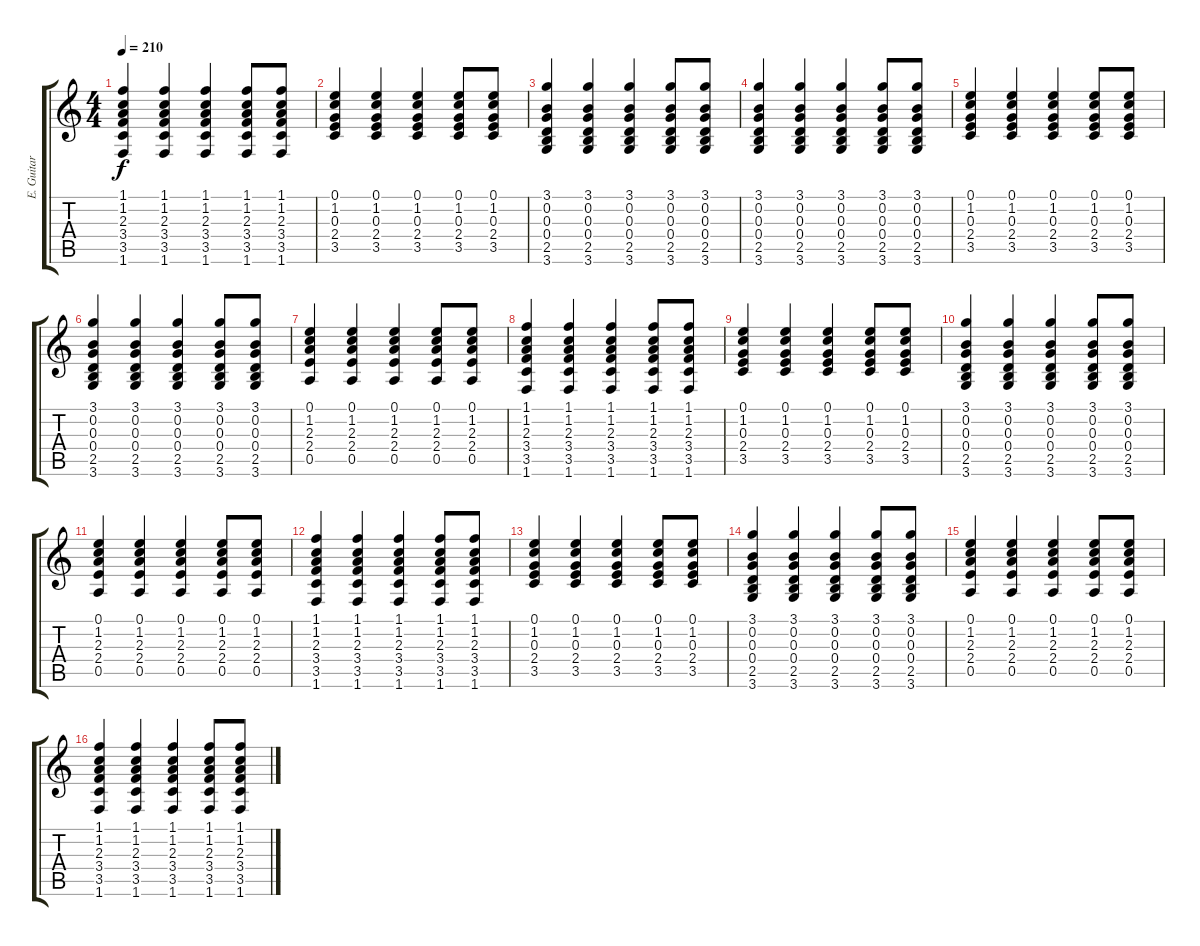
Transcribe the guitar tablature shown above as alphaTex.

\track ("E. Guitar II" "E. Guitar ") {instrument overdrivenguitar}
\staff {score tabs}
\tuning (E4 B3 G3 D3 A2 E2) {hide}
\ts (4 4)
\tempo 210
\clef g2
\ks c
(1.1 1.2 2.3 3.4 3.5 1.6).4{dy f} (1.1 1.2 2.3 3.4 3.5 1.6).4 (1.1 1.2 2.3 3.4 3.5 1.6).4 (1.1 1.2 2.3 3.4 3.5 1.6).8 (1.1 1.2 2.3 3.4 3.5 1.6).8 |
(0.1 1.2 0.3 2.4 3.5).4 (0.1 1.2 0.3 2.4 3.5).4 (0.1 1.2 0.3 2.4 3.5).4 (0.1 1.2 0.3 2.4 3.5).8 (0.1 1.2 0.3 2.4 3.5).8 |
(3.1 0.2 0.3 0.4 2.5 3.6).4 (3.1 0.2 0.3 0.4 2.5 3.6).4 (3.1 0.2 0.3 0.4 2.5 3.6).4 (3.1 0.2 0.3 0.4 2.5 3.6).8 (3.1 0.2 0.3 0.4 2.5 3.6).8 |
(3.1 0.2 0.3 0.4 2.5 3.6).4 (3.1 0.2 0.3 0.4 2.5 3.6).4 (3.1 0.2 0.3 0.4 2.5 3.6).4 (3.1 0.2 0.3 0.4 2.5 3.6).8 (3.1 0.2 0.3 0.4 2.5 3.6).8 |
(0.1 1.2 0.3 2.4 3.5).4 (0.1 1.2 0.3 2.4 3.5).4 (0.1 1.2 0.3 2.4 3.5).4 (0.1 1.2 0.3 2.4 3.5).8 (0.1 1.2 0.3 2.4 3.5).8 |
(3.1 0.2 0.3 0.4 2.5 3.6).4 (3.1 0.2 0.3 0.4 2.5 3.6).4 (3.1 0.2 0.3 0.4 2.5 3.6).4 (3.1 0.2 0.3 0.4 2.5 3.6).8 (3.1 0.2 0.3 0.4 2.5 3.6).8 |
(0.1 1.2 2.3 2.4 0.5).4 (0.1 1.2 2.3 2.4 0.5).4 (0.1 1.2 2.3 2.4 0.5).4 (0.1 1.2 2.3 2.4 0.5).8 (0.1 1.2 2.3 2.4 0.5).8 |
(1.1 1.2 2.3 3.4 3.5 1.6).4 (1.1 1.2 2.3 3.4 3.5 1.6).4 (1.1 1.2 2.3 3.4 3.5 1.6).4 (1.1 1.2 2.3 3.4 3.5 1.6).8 (1.1 1.2 2.3 3.4 3.5 1.6).8 |
(0.1 1.2 0.3 2.4 3.5).4 (0.1 1.2 0.3 2.4 3.5).4 (0.1 1.2 0.3 2.4 3.5).4 (0.1 1.2 0.3 2.4 3.5).8 (0.1 1.2 0.3 2.4 3.5).8 |
(3.1 0.2 0.3 0.4 2.5 3.6).4 (3.1 0.2 0.3 0.4 2.5 3.6).4 (3.1 0.2 0.3 0.4 2.5 3.6).4 (3.1 0.2 0.3 0.4 2.5 3.6).8 (3.1 0.2 0.3 0.4 2.5 3.6).8 |
(0.1 1.2 2.3 2.4 0.5).4 (0.1 1.2 2.3 2.4 0.5).4 (0.1 1.2 2.3 2.4 0.5).4 (0.1 1.2 2.3 2.4 0.5).8 (0.1 1.2 2.3 2.4 0.5).8 |
(1.1 1.2 2.3 3.4 3.5 1.6).4 (1.1 1.2 2.3 3.4 3.5 1.6).4 (1.1 1.2 2.3 3.4 3.5 1.6).4 (1.1 1.2 2.3 3.4 3.5 1.6).8 (1.1 1.2 2.3 3.4 3.5 1.6).8 |
(0.1 1.2 0.3 2.4 3.5).4 (0.1 1.2 0.3 2.4 3.5).4 (0.1 1.2 0.3 2.4 3.5).4 (0.1 1.2 0.3 2.4 3.5).8 (0.1 1.2 0.3 2.4 3.5).8 |
(3.1 0.2 0.3 0.4 2.5 3.6).4 (3.1 0.2 0.3 0.4 2.5 3.6).4 (3.1 0.2 0.3 0.4 2.5 3.6).4 (3.1 0.2 0.3 0.4 2.5 3.6).8 (3.1 0.2 0.3 0.4 2.5 3.6).8 |
(0.1 1.2 2.3 2.4 0.5).4 (0.1 1.2 2.3 2.4 0.5).4 (0.1 1.2 2.3 2.4 0.5).4 (0.1 1.2 2.3 2.4 0.5).8 (0.1 1.2 2.3 2.4 0.5).8 |
(1.1 1.2 2.3 3.4 3.5 1.6).4 (1.1 1.2 2.3 3.4 3.5 1.6).4 (1.1 1.2 2.3 3.4 3.5 1.6).4 (1.1 1.2 2.3 3.4 3.5 1.6).8 (1.1 1.2 2.3 3.4 3.5 1.6).8
